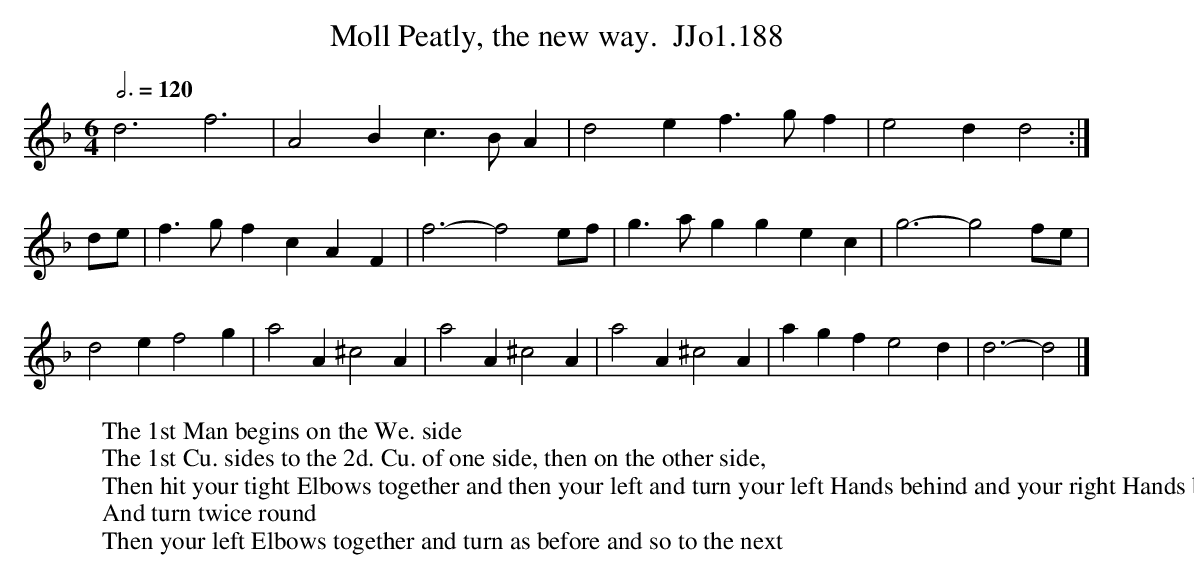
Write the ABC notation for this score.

X:1
T:Moll Peatly, the new way.  JJo1.188
M:6/4
L:1/4
Q:3/4=120
K:F
d3f3 | A2Bc>BA | d2ef>gf | e2dd2 :|
d/e/ |f>gf cAF | f3-f2 e/f/ | g>ag gec | g3-g2 f/e/ |
d2ef2g | a2A^c2A | a2A^c2A | a2A^c2A | agfe2d | d3-d2 |]
W:The 1st Man begins on the We. side
W:The 1st Cu. sides to the 2d. Cu. of one side, then on the other side,
W:Then hit your tight Elbows together and then your left and turn your left Hands behind and your right Hands before
W:And turn twice round
W:Then your left Elbows together and turn as before and so to the next
